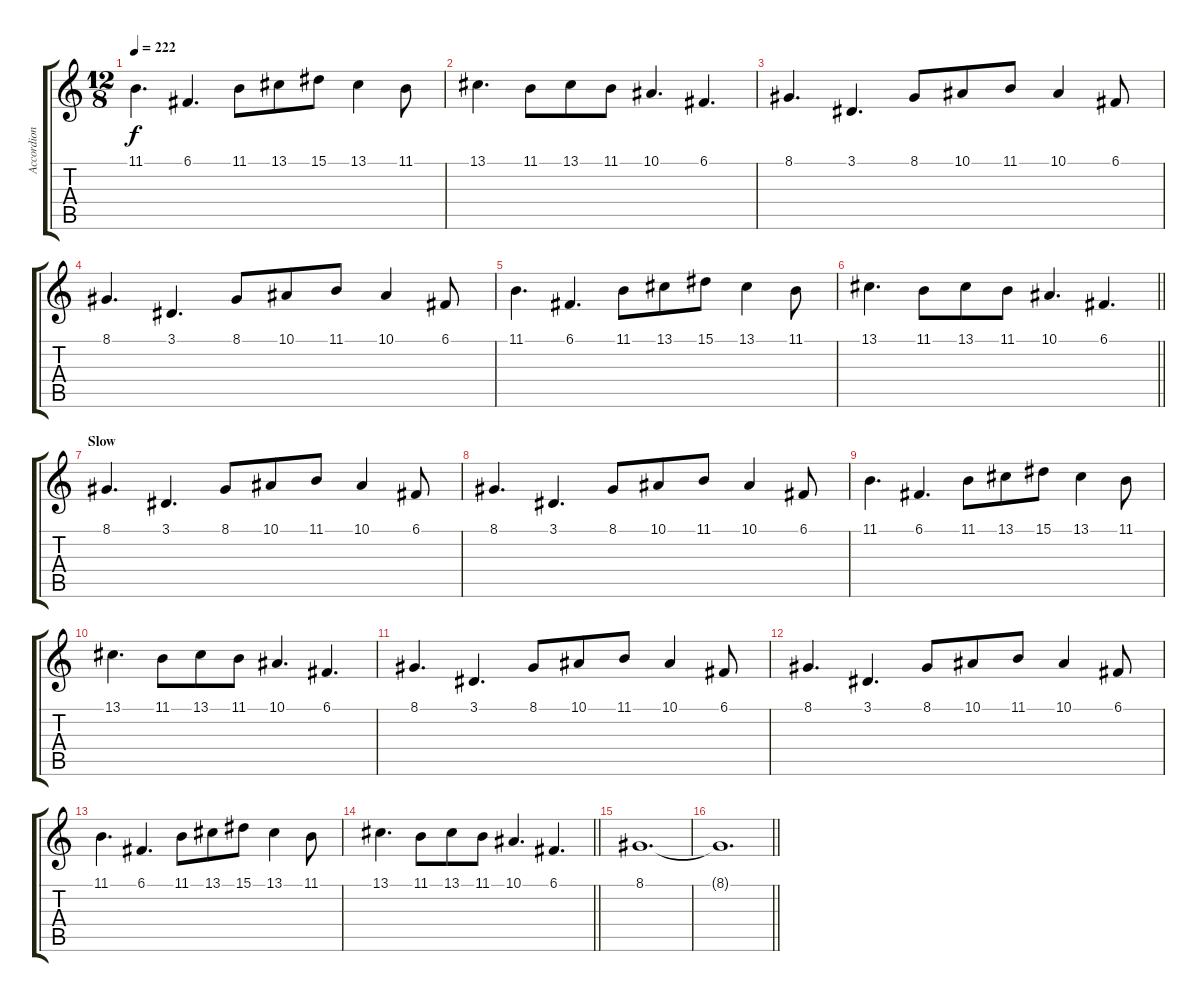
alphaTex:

\track ("Accordion" "Accordion") {instrument accordion}
\staff {score tabs}
\tuning (C4 G3 Eb3 Bb2 F2 C2) {hide}
\ts (12 8)
\tempo 222
\clef g2
\ks c
11.1.4{d dy f} 6.1.4{d} 11.1.8 13.1.8 15.1.8 13.1.4 11.1.8 |
13.1.4{d} 11.1.8 13.1.8 11.1.8 10.1.4{d} 6.1.4{d} |
8.1.4{d} 3.1.4{d} 8.1.8 10.1.8 11.1.8 10.1.4 6.1.8 |
8.1.4{d} 3.1.4{d} 8.1.8 10.1.8 11.1.8 10.1.4 6.1.8 |
11.1.4{d} 6.1.4{d} 11.1.8 13.1.8 15.1.8 13.1.4 11.1.8 |
\barLineRight lightlight
13.1.4{d} 11.1.8 13.1.8 11.1.8 10.1.4{d} 6.1.4{d} |
\section ("" "Slow")
8.1.4{d} 3.1.4{d} 8.1.8 10.1.8 11.1.8 10.1.4 6.1.8 |
8.1.4{d} 3.1.4{d} 8.1.8 10.1.8 11.1.8 10.1.4 6.1.8 |
11.1.4{d} 6.1.4{d} 11.1.8 13.1.8 15.1.8 13.1.4 11.1.8 |
13.1.4{d} 11.1.8 13.1.8 11.1.8 10.1.4{d} 6.1.4{d} |
8.1.4{d} 3.1.4{d} 8.1.8 10.1.8 11.1.8 10.1.4 6.1.8 |
8.1.4{d} 3.1.4{d} 8.1.8 10.1.8 11.1.8 10.1.4 6.1.8 |
11.1.4{d} 6.1.4{d} 11.1.8 13.1.8 15.1.8 13.1.4 11.1.8 |
\barLineRight lightlight
13.1.4{d} 11.1.8 13.1.8 11.1.8 10.1.4{d} 6.1.4{d} |
8.1.1{d} |
\barLineRight lightlight
8.1{t}.1{d}
